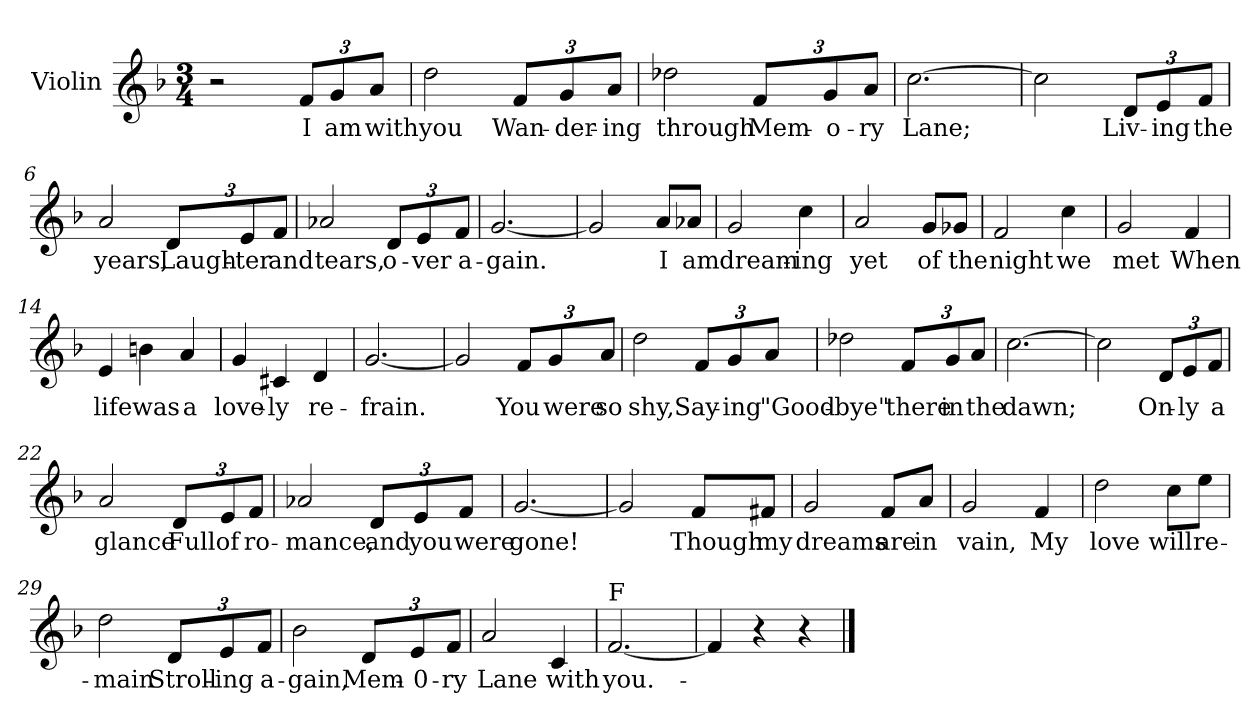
**kern	**text
*part1	*part1
*staff1	*staff1
*I"Violin	*
*I'Vln	*
*clefG2	*
*k[b-]	*
*F:	*
*M3/4	*
=1	=1
2r	.
*Xbrackettup	*
12f/L	I
12g/	am
12a/J	with
=2	=2
2dd\	you
12f/L	Wan-
12g/	-der-
12a/J	-ing
=3	=3
2dd-X\	through
12f/L	Mem-
12g/	-o-
12a/J	-ry
=4	=4
[2.cc\	Lane;
!!LO:LB:g=z
=5	=5
2cc\]	.
12d/L	Liv-
12e/	-ing
12f/J	the
=6	=6
2a/	years,
12d/L	Laugh-
12e/	-ter
12f/J	and
=7	=7
2a-X/	tears,
12d/L	o-
12e/	-ver
12f/J	a-
=8	=8
[2.g/	-gain.
!!LO:LB:g=z
=9	=9
2g/]	.
8a/L	I
8a-X/J	am
=10	=10
2g/	dream-
4cc\	-ing
=11	=11
2a/	yet
8g/L	of
8g-X/J	the
=12	=12
2f/	night
4cc\	we
!!LO:LB:g=z
=13	=13
2g/	met
4f/	When
=14	=14
4e/	life
4bn\	was
4a/	a
=15	=15
4g/	love-
4c#X/	-ly
4d/	re-
=16	=16
[2.g/	-frain.
!!LO:LB:g=z
=17	=17
2g/]	.
12f/L	You
12g/	were
12a/J	so
=18	=18
2dd\	shy,
12f/L	Say-
12g/	-ing
12a/J	"Good-
=19	=19
2dd-X\	-bye"
12f/L	there
12g/	in
12a/J	the
=20	=20
[2.cc\	dawn;
!!LO:LB:g=z
=21	=21
2cc\]	.
12d/L	On-
12e/	-ly
12f/J	a
=22	=22
2a/	glance
12d/L	Full
12e/	of
12f/J	ro-
=23	=23
2a-X/	-mance,
12d/L	and
12e/	you
12f/J	were
=24	=24
[2.g/	gone!
=25	=25
2g/]	.
8f/L	Though
8f#X/J	my
!!LO:LB:g=z
=26	=26
2g/	dreams
8f/L	are
8a/J	in
=27	=27
2g/	vain,
4f/	My
=28	=28
2dd\	love
8cc\L	will
8ee\J	re-
=29	=29
2dd\	-main
12d/L	Stroll-
12e/	-ing
12f/J	a-
!!LO:LB:g=z
=30	=30
2b-\	-gain,
12d/L	Mem-
12e/	-0-
12f/J	-ry
=31	=31
2a/	Lane
4c/	with
=32	=32
!LO:TX:a:t=F	!
[2.f/	you.-
=33	=33
4f/]	.
4r	.
4r	.
==	==
*-	*-
